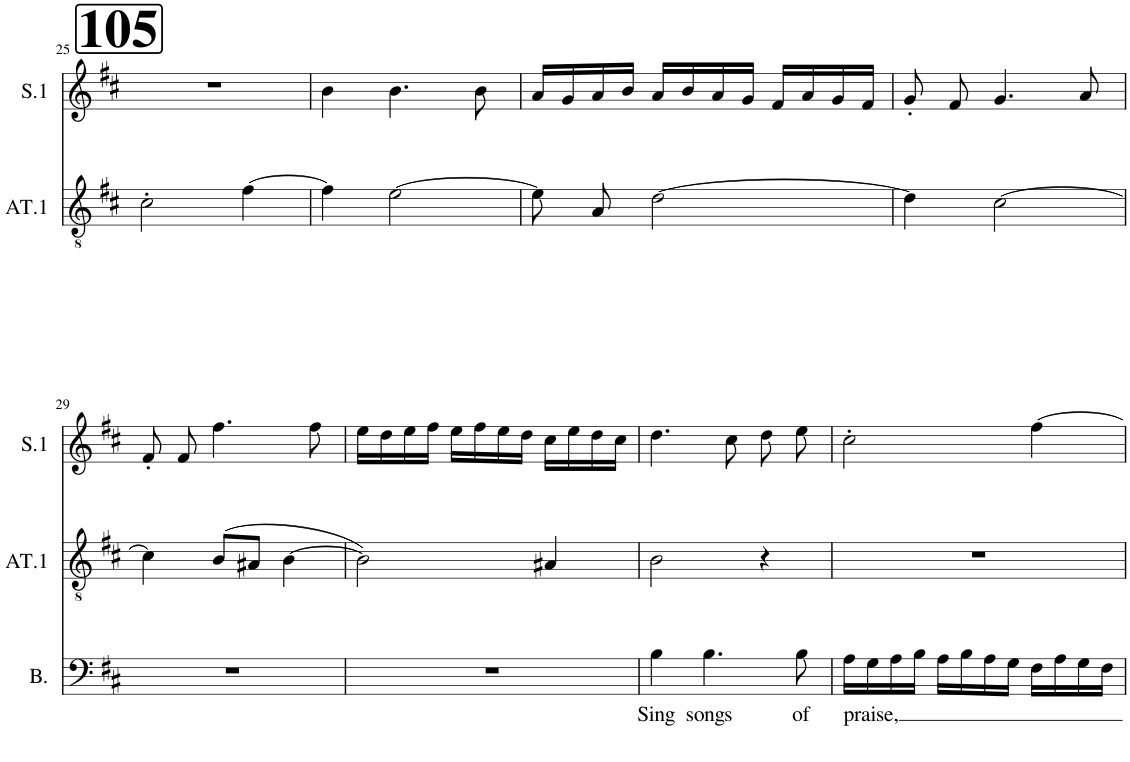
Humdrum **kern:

**kern	**text	**kern	**kern
*part3	*part3	*part2	*part1
*staff3	*staff3	*staff2	*staff1
*I"Bass	*	*I"Alto/Tenore 1	*I"Soprano 1
*I'B.	*	*I'AT.1	*I'S.1
!!LO:PB:g=z
*clefF4	*	*clefGv2	*clefG2
*	*	*Trd1c2	*
*k[f#c#]	*	*k[f#c#]	*k[f#c#]
*M3/4	*	*M3/4	*M3/4
!!LO:REH:place=s1:a:B:cj:fs=30:t=105
=25	=25	=25	=25
2.r	.	2c#'\	2.r
.	.	[4f#\	.
=26	=26	=26	=26
2.r	.	4f#\]	4b\
.	.	[2e\	4.b\
.	.	.	8b\
=27	=27	=27	=27
2.r	.	8e\]	16a/LL
.	.	.	16g/
.	.	8A/	16a/
.	.	.	16b/JJ
.	.	[2d\	16a/LL
.	.	.	16b/
.	.	.	16a/
.	.	.	16g/JJ
.	.	.	16f#/LL
.	.	.	16a/
.	.	.	16g/
.	.	.	16f#/JJ
=28	=28	=28	=28
2.r	.	4d\]	8g'/
.	.	.	8f#/
.	.	[2c#\	4.g/
.	.	.	8a/
!!LO:LB:g=z
=29	=29	=29	=29
2.r	.	4c#\]	8f#'/
.	.	.	8f#/
.	.	(8B/L	4.ff#\
.	.	8A#X/J	.
.	.	[4B\	.
.	.	.	8ff#\
=30	=30	=30	=30
2.r	.	2B\])	16ee\LL
.	.	.	16dd\
.	.	.	16ee\
.	.	.	16ff#\JJ
.	.	.	16ee\LL
.	.	.	16ff#\
.	.	.	16ee\
.	.	.	16dd\JJ
.	.	4A#X/	16cc#\LL
.	.	.	16ee\
.	.	.	16dd\
.	.	.	16cc#\JJ
=31	=31	=31	=31
!	!LO:LY:b	!	!
4B\	Sing	2B\	4.dd\
!	!LO:LY:b	!	!
4.B\	songs	.	.
.	.	.	8cc#\
.	.	4r	8dd\
!	!LO:LY:b	!	!
8B\	of	.	8ee\
=32	=32	=32	=32
!	!LO:LY:b	!	!
16A\LL	-praise,	2.r	2cc#'\
16G\	.	.	.
16A\	.	.	.
16B\JJ	.	.	.
16A\LL	.	.	.
16B\	.	.	.
16A\	.	.	.
16G\JJ	.	.	.
16F#\LL	.	.	[4ff#\
16A\	.	.	.
16G\	.	.	.
16F#\JJ	.	.	.
=	=	=	=
*-	*-	*-	*-
